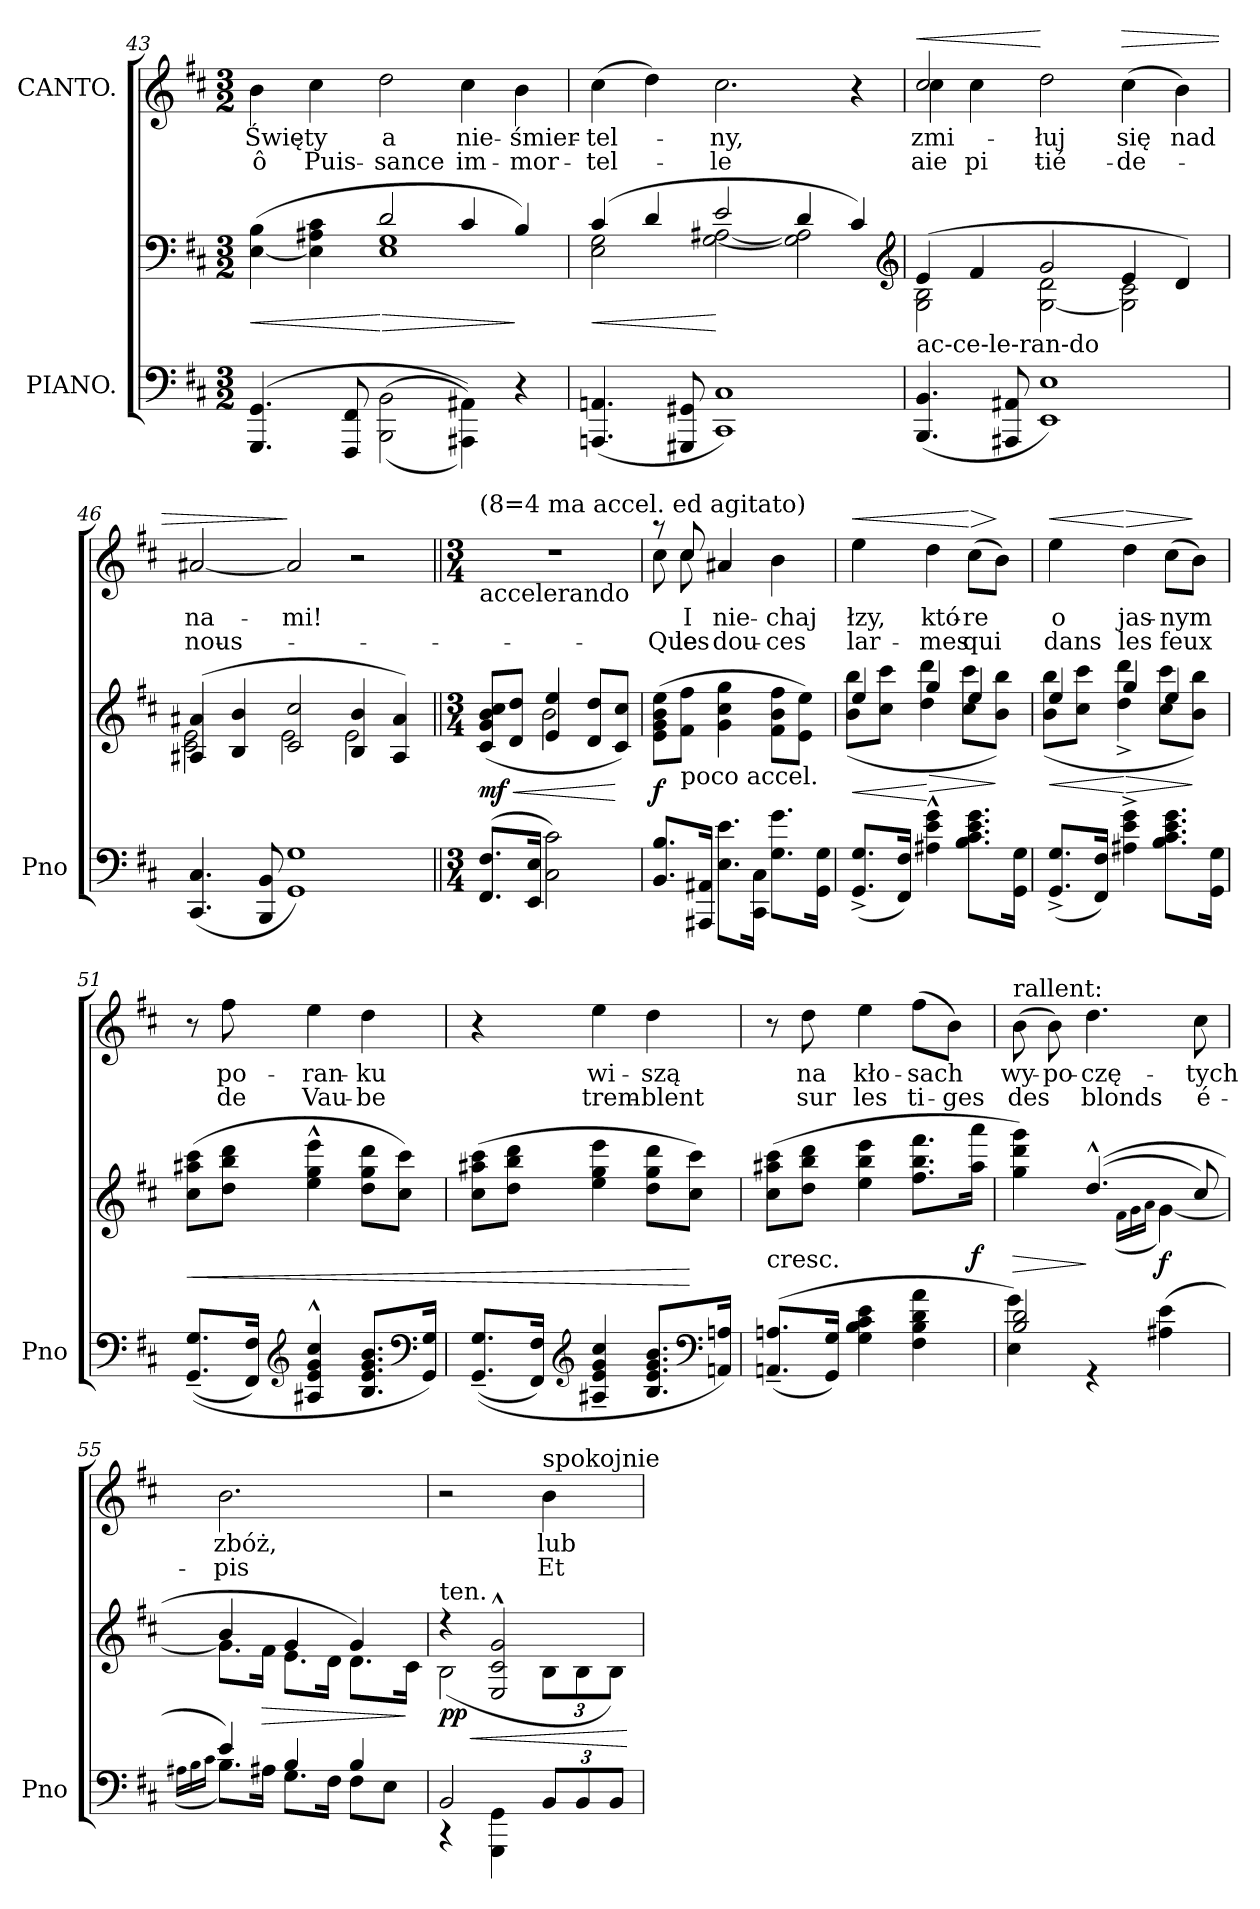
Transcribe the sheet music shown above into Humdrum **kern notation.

**kern	**kern	**dynam	**kern	**text	**text	**dynam
*part2	*part2	*part2	*part1	*part1	*part1	*part1
*staff3	*staff2	*staff2/3	*staff1	*staff1	*staff1	*staff1
*I"PIANO.	*	*	*I"CANTO.	*	*	*
*I'Pno	*	*	*	*	*	*
*clefF4	*clefF4	*	*clefG2	*	*	*
*k[f#c#]	*k[f#c#]	*	*k[f#c#]	*	*	*
*b:	*b:	*	*b:	*	*	*
*M3/2	*M3/2	*	*M3/2	*	*	*
=43	=43	=43	=43	=43	=43	=43
*	*^	*	*	*	*	*
(4.GGG/ 4.GG/	([4E\ 4B\	2ryy	<	4b\	Świę-	ô	.
.	4E]\ 4A#X\ 4c#\	.	.	4cc#\	-ty	Puis-	.
8FFF#/ 8FF#/	.	.	.	.	.	.	.
(<(>2BBB\ 2BB\	2d/	1E 1G	[ >	2dd\	a	-sance	.
4AAA#X\ 4AA#X\)))	4c#/	.	.	4cc#\	nie-	im-	.
4r	4B/)	.	]	4b\	-śmier-	-mor-	.
=44	=44	=44	=44	=44	=44	=44	=44
(4.AAAn/ 4.AAn/	(4c#/	2E\ 2G\	<	(4cc#\	-tel-	-tel-	.
.	4d/	.	.	4dd\)	.	.	.
8GGG#X/ 8GG#X/	.	.	.	.	.	.	.
1CC# 1C#)	2e/	[2G\ [2A#X\	[	2.cc#\	-ny,	-le	.
.	4d/	2G]\ 2A#]\	.	.	.	.	.
.	4c#/)	.	.	4r	.	.	.
*	*clefG2	*	*	*	*	*	*
=45	=45	=45	=45	=45	=45	=45	=45
*	*	*	*	*^	*	*	*
!	!LO:TX:b:t=ac-ce-le-ran-do	!	!	!	!	!	!	!
!	!	!	!	!	!	!	!	!LO:HP:a
(4.BBB/ 4.BB/	(4e/	2G\ 2B\	.	2cc#/	4cc#!\	zmi-	aie	<
.	4f#/	.	.	.	4cc#!\	.	pi-	.
8AAA#X/ 8AA#X/	.	.	.	.	.	.	.	.
1EE 1E)	2g/	[2G\ 2d\	.	2dd\	2ryy	-łuj	-tié	[
!	!	!	!	!	!	!	!	!LO:HP:a
.	4e/	2G]\ 2c#\	.	(<4cc#\	2ryy	się	de	>
.	4d/)	.	.	4b\)	.	nad	.	.
*	*	*	*	*v	*v	*	*	*
=46	=46	=46	=46	=46	=46	=46	=46
(4.CC#/ 4.C#/	(4A#X/ 4a#X/	2c#\ 2e\	.	[2a#X/	na-	nous	.
.	4B/ 4b/	.	.	.	.	.	.
8BBB/ 8BB/	.	.	.	.	.	.	.
1GG 1G)	2c#/ 2cc#/	2e\	.	2a#/]	-mi!	.	]
.	4B/ 4b/	2e\	.	2r	.	.	.
.	4A#/ 4a#/)	.	.	.	.	.	.
=47||	=47||	=47||	=47||	=47||	=47||	=47||	=47||
*M3/4	*M3/4	*	*	*M3/4	*	*	*
!	!	!	!	!LO:TX:b:t=accelerando	!	!	!
!	!	!	!	!LO:TX:a:t=(8=4 ma accel. ed agitato)	!	!	!
(<8.FF#/ 8.F#/L	(>8c#/ 8g/ 8b/ 8cc#/L	4ryy	< mf	2.r	.	.	.
.	8d/ 8dd/J	.	.	.	.	.	.
16EE/ 16E/Jk	.	.	.	.	.	.	.
2C#\ 2c#\)	4e/ 4ee/	2b\	.	.	.	.	.
.	8d/ 8dd/L	.	.	.	.	.	.
.	8c#/ 8cc#/J)	.	[	.	.	.	.
*	*v	*v	*	*	*	*	*
=48	=48	=48	=48	=48	=48	=48
*	*	*	*^	*	*	*
8.BB/ 8.B/L	(8e\ 8g\ 8b\ 8ee\L	f	8r	8cc#!\	.	Que	.
!	!LO:TX:b:t=poco accel.	!	!	!	!	!	!
.	8f#\ 8ff#\J	.	8cc#/	8cc#\	I	les	.
16AAA#X/ 16AA#X/Jk	.	.	.	.	.	.	.
8.E\ 8.e\L	4g\ 4cc#\ 4gg\	.	4a#X/	2ryy	nie-	dou-	.
16CC#\ 16C#\Jk	.	.	.	.	.	.	.
8.G\ 8.g\L	8f#\ 8b\ 8ff#\L	.	4b\	.	-chaj	-ces	.
.	8e\ 8ee\J)	.	.	.	.	.	.
16GG\ 16G\Jk	.	.	.	.	.	.	.
*	*	*	*v	*v	*	*	*
=49	=49	=49	=49	=49	=49	=49
*	*^	*	*	*	*	*
!	!	!	!	!	!	!	!LO:HP:a
(8.GG^>/ 8.G^>/L	4ee/	(>8b\ 8bb\L	<	4ee\	łzy,	lar-	<
.	.	8cc#\ 8ccc#\J	.	.	.	.	.
16FF#/ 16F#/Jk)	.	.	.	.	.	.	.
4A#X^^\ 4e^^\ 4g^^\	4gg/	4dd\ 4ddd\	[ >	4dd\	któ-	-mes	.
!	!	!	!	!	!	!	!LO:HP:n=1:a
8.B\ 8.c#\ 8.e\ 8.g\L	4ee/	8cc#\ 8ccc#\L	.	(8cc#\L	-re	qui	[ >
.	.	8b\ 8bb\J)	]	8b\J)	.	.	]
16GG\ 16G\Jk	.	.	.	.	.	.	.
=50	=50	=50	=50	=50	=50	=50	=50
!	!	!	!	!	!	!	!LO:HP:a
(8.GG^>/ 8.G^>/L	4ee/	(>8b\ 8bb\L	<	4ee\	o	dans	<
.	.	8cc#\ 8ccc#\J	.	.	.	.	.
16FF#/ 16F#/Jk)	.	.	.	.	.	.	.
!	!	!	!	!	!	!	!LO:HP:n=1:a
4A#X^\ 4e^\ 4g^\	4gg/	4dd^>\ 4ddd^>\	[ >	4dd\	jas-	les	[ >
8.B\ 8.c#\ 8.e\ 8.g\L	4ee/	8cc#\ 8ccc#\L	.	(8cc#\L	-nym	feux	.
.	.	8b\ 8bb\J)	]	8b\J)	.	.	]
16GG\ 16G\Jk	.	.	.	.	.	.	.
*	*v	*v	*	*	*	*	*
=51	=51	=51	=51	=51	=51	=51
((8.GG~>/ 8.G~>/L	(8cc#\ 8aa#X\ 8ccc#\L	<	8r	.	.	.
.	8dd\ 8bb\ 8ddd\J	.	8ff#\	po-	de	.
16FF#/ 16F#/Jk)	.	.	.	.	.	.
*clefG2	*	*	*	*	*	*
4A#X^^/ 4e^^/ 4g^^/ 4cc#^^/	4ee^^\ 4gg^^\ 4eee^^\	.	4ee\	-ran-	Vau-	.
8.B/ 8.e/ 8.g/ 8.b/L	8dd\ 8gg\ 8ddd\L	.	4dd\	-ku	-be	.
.	8cc#\ 8ccc#\J)	.	.	.	.	.
*clefF4	*	*	*	*	*	*
16GG/ 16G/Jk)	.	.	.	.	.	.
=52	=52	=52	=52	=52	=52	=52
((8.GG~>/ 8.G~>/L	(8cc#\ 8aa#X\ 8ccc#\L	.	4r	.	.	.
.	8dd\ 8bb\ 8ddd\J	.	.	.	.	.
16FF#/ 16F#/Jk)	.	.	.	.	.	.
*clefG2	*	*	*	*	*	*
4A#X~>/ 4e~>/ 4g~>/ 4cc#~>/	4ee\ 4gg\ 4eee\	.	4ee\	wi-	trem-	.
8.B/ 8.e/ 8.g/ 8.b/L	8dd\ 8gg\ 8ddd\L	.	4dd\	-szą	-blent	.
.	8cc#\ 8ccc#\J)	[	.	.	.	.
*clefF4	*	*	*	*	*	*
16AAn/ 16An/Jk)	.	.	.	.	.	.
=53	=53	=53	=53	=53	=53	=53
!	!LO:TX:c:t=cresc.	!	!	!	!	!
(>(<8.AAn~/ 8.An~/L	(8cc#\ 8aa#X\ 8ccc#\L	.	8r	.	.	.
.	8dd\ 8bb\ 8ddd\J	.	8dd\	na	sur	.
16GG/ 16G/Jk)	.	.	.	.	.	.
4G\ 4B\ 4c#\ 4e\	4ee\ 4bb\ 4eee\	.	4ee\	kło-	les	.
4F#\ 4B\ 4d\ 4a\	8.ff#\ 8.bb\ 8.fff#\L	.	(8ff#\L	-sach	ti-	.
.	.	.	8b\J)	.	-ges	.
.	16aa#\ 16aaa\Jk	f	.	.	.	.
=54	=54	=54	=54	=54	=54	=54
*^	*^	*	*	*	*	*
!	!	!	!	!	!LO:TX:a:t=rallent&colon;	!	!	!
2B/ 2d/	4E\ 4g\)	4gg\ 4ddd\ 4ggg\)	4ryy	>	(<8b\	wy-	des	.
.	.	.	.	.	8b\)	-po-	.	.
.	4r	((4.dd^^/	4ryy	]	4.dd\	-czę-	blonds	.
.	.	.	(>16qqf#\LL	.	.	.	.	.
.	.	.	16qqg\	.	.	.	.	.
.	.	.	16qqa\JJ	.	.	.	.	.
(4A#X\ 4e\	4ryy	.	[4g\)	f	.	.	.	.
.	.	8cc#/)	.	.	8cc#\	-tych	é-	.
=55	=55	=55	=55	=55	=55	=55	=55	=55
.	(16qqA#X\LL	.	.	.	.	.	.	.
.	16qqB\	.	.	.	.	.	.	.
.	16qqc#\JJ	.	.	.	.	.	.	.
4e/)	8.B\L)	4b/	8.g\L]	.	2.b\	zbóż,	-pis	.
.	16A#X\Jk	.	16f#\Jk	>	.	.	.	.
4B/	8.G\L	4g/	8.e\L	.	.	.	.	.
.	16F#\Jk	.	16d\Jk	.	.	.	.	.
4B/	8F#\L	4g/)	8.d\L	.	.	.	.	.
.	8E\J	.	.	.	.	.	.	.
.	.	.	16c#\Jk	]	.	.	.	.
=56	=56	=56	=56	=56	=56	=56	=56	=56
!	!	!LO:TX:a:t=ten.	!	!	!	!	!	!
2BB/	4r	4r	(>2B\	< pp	2r	.	.	.
.	4GGG\ 4GG\	2E^^/ 2c#^^/ 2g^^/	.	.	.	.	.	.
!	!	!	!	!	!LO:TX:a:t=spokojnie	!	!	!
12BB/L	4ryy	.	12B\L	.	4b\	lub	Et	.
12BB/	.	.	12B\	.	.	.	.	.
12BB/J	.	.	12B\J)	.	.	.	.	.
*v	*v	*	*	*	*	*	*	*
*	*v	*v	*	*	*	*	*
.	.	[	.	.	.	.
=	=	=	=	=	=	=
*-	*-	*-	*-	*-	*-	*-
